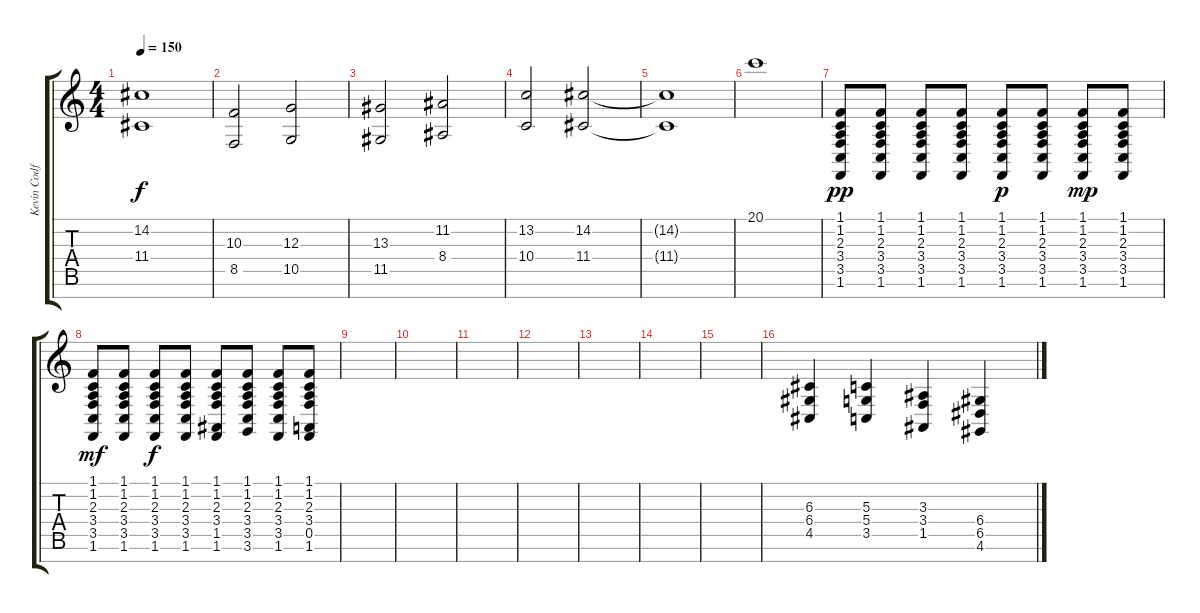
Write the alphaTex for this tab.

\track ("Kevin Codfert - Keyboards" "Kevin Codf") {instrument acousticgrandpiano}
\staff {score tabs}
\tuning (E4 B3 G3 D3 A2 E2 B1) {hide}
\ts (4 4)
\tempo 150
\clef g2
\ks c
(14.2 11.4).1{dy f} |
(10.3 8.5).2 (12.3 10.5).2 |
(13.3 11.5).2 (11.2 8.4).2 |
(13.2 10.4).2 (14.2 11.4).2 |
(14.2{t} 11.4{t}).1 |
20.1.1 |
(1.1 1.2 2.3 3.4 3.5 1.6).8{dy pp} (1.1 1.2 2.3 3.4 3.5 1.6).8 (1.1 1.2 2.3 3.4 3.5 1.6).8 (1.1 1.2 2.3 3.4 3.5 1.6).8 (1.1 1.2 2.3 3.4 3.5 1.6).8{dy p} (1.1 1.2 2.3 3.4 3.5 1.6).8 (1.1 1.2 2.3 3.4 3.5 1.6).8{dy mp} (1.1 1.2 2.3 3.4 3.5 1.6).8 |
(1.1 1.2 2.3 3.4 3.5 1.6).8{dy mf} (1.1 1.2 2.3 3.4 3.5 1.6).8 (1.1 1.2 2.3 3.4 3.5 1.6).8{dy f} (1.1 1.2 2.3 3.4 3.5 1.6).8 (1.1 1.2 2.3 3.4 1.5 1.6).8 (1.1 1.2 2.3 3.4 3.5 3.6).8 (1.1 1.2 2.3 3.4 3.5 1.6).8 (1.1 1.2 2.3 3.4 0.5 1.6).8 |
|
|
|
|
|
|
|
(6.3 6.4 4.5).4{volume 10 instrument stringensemble1} (5.3 5.4 3.5).4 (3.3 3.4 1.5).4 (6.4 6.5 4.6).4
